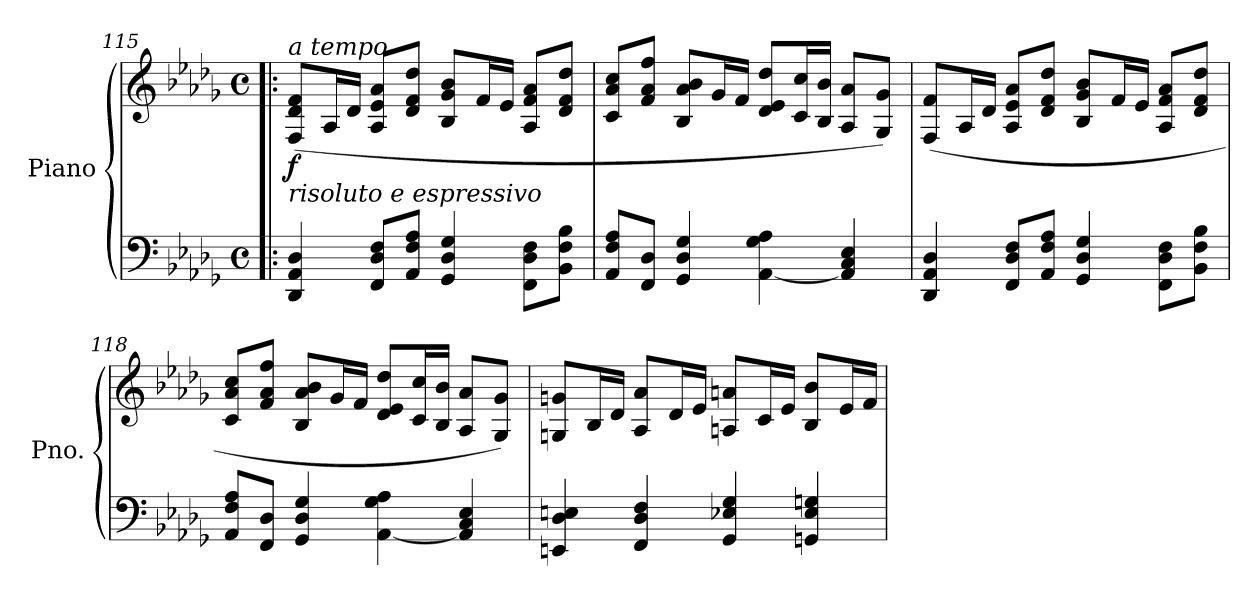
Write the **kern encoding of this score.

**kern	**kern	**dynam
*part1	*part1	*part1
*staff2	*staff1	*staff1/2
*I"Piano	*	*
*I'Pno.	*	*
!!LO:PB:g=z
*clefF4	*clefG2	*
*k[b-e-a-d-g-]	*k[b-e-a-d-g-]	*
*M4/4	*M4/4	*
*met(c)	*met(c)	*
=115!|:	=115!|:	=115!|:
!	!LO:TX:b:i:t=risoluto e espressivo	!
!	!LO:TX:a:i:t=a tempo	!
!	!	!LO:DY:b
4DD-/ 4AA-/ 4D-/	(>8F/ 8d-/ 8f/L	f
.	16A-/L	.
.	16d-/JJ	.
8FF/ 8D-/ 8F/L	8A-/ 8e-/ 8a-/L	.
8AA-/ 8F/ 8A-/J	8d-/ 8f/ 8dd-/J	.
4GG-/ 4D-/ 4G-/	8B-/ 8g-/ 8b-/L	.
.	16f/L	.
.	16e-/JJ	.
8FF\ 8D-\ 8F\L	8A-/ 8f/ 8a-/L	.
8BB-\ 8F\ 8B-\J	8d-/ 8f/ 8dd-/J	.
=116	=116	=116
8AA-/ 8F/ 8A-/L	8c/ 8a-/ 8cc/L	.
8FF/ 8D-/J	8f/ 8a-/ 8ff/J	.
4GG-/ 4D-/ 4G-/	8B-/ 8a-/ 8b-/L	.
.	16g-/L	.
.	16f/JJ	.
[4AA-\ 4G-\ 4A-\	8d-/ 8e-/ 8dd-/L	.
.	16c/ 16cc/L	.
.	16B-/ 16b-/JJ	.
4AA-/] 4C/ 4E-/	8A-/ 8a-/L	.
.	8G-/ 8g-/J)	.
=117	=117	=117
4DD-/ 4AA-/ 4D-/	(>8F/ 8f/L	.
.	16A-/L	.
.	16d-/JJ	.
8FF/ 8D-/ 8F/L	8A-/ 8e-/ 8a-/L	.
8AA-/ 8F/ 8A-/J	8d-/ 8f/ 8dd-/J	.
4GG-/ 4D-/ 4G-/	8B-/ 8g-/ 8b-/L	.
.	16f/L	.
.	16e-/JJ	.
8FF\ 8D-\ 8F\L	8A-/ 8f/ 8a-/L	.
8BB-\ 8F\ 8B-\J	8d-/ 8f/ 8dd-/J	.
=118	=118	=118
8AA-/ 8F/ 8A-/L	8c/ 8a-/ 8cc/L	.
8FF/ 8D-/J	8f/ 8a-/ 8ff/J	.
4GG-/ 4D-/ 4G-/	8B-/ 8a-/ 8b-/L	.
.	16g-/L	.
.	16f/JJ	.
[4AA-\ 4G-\ 4A-\	8d-/ 8e-/ 8dd-/L	.
.	16c/ 16cc/L	.
.	16B-/ 16b-/JJ	.
4AA-/] 4C/ 4E-/	8A-/ 8a-/L	.
.	8G-/ 8g-/J)	.
!!LO:LB:g=z
=119	=119	=119
4EEn/ 4D-/ 4En/	8Gn/ 8gn/L	.
.	16B-/L	.
.	16d-/JJ	.
4FF/ 4D-/ 4F/	8A-/ 8a-/L	.
.	16d-/L	.
.	16e-/JJ	.
4GG-/ 4E-X/ 4G-/	8An/ 8an/L	.
.	16c/L	.
.	16e-/JJ	.
4GGn/ 4E-/ 4Gn/	8B-/ 8b-/L	.
.	16e-/L	.
.	16f/JJ	.
=	=	=
*-	*-	*-
